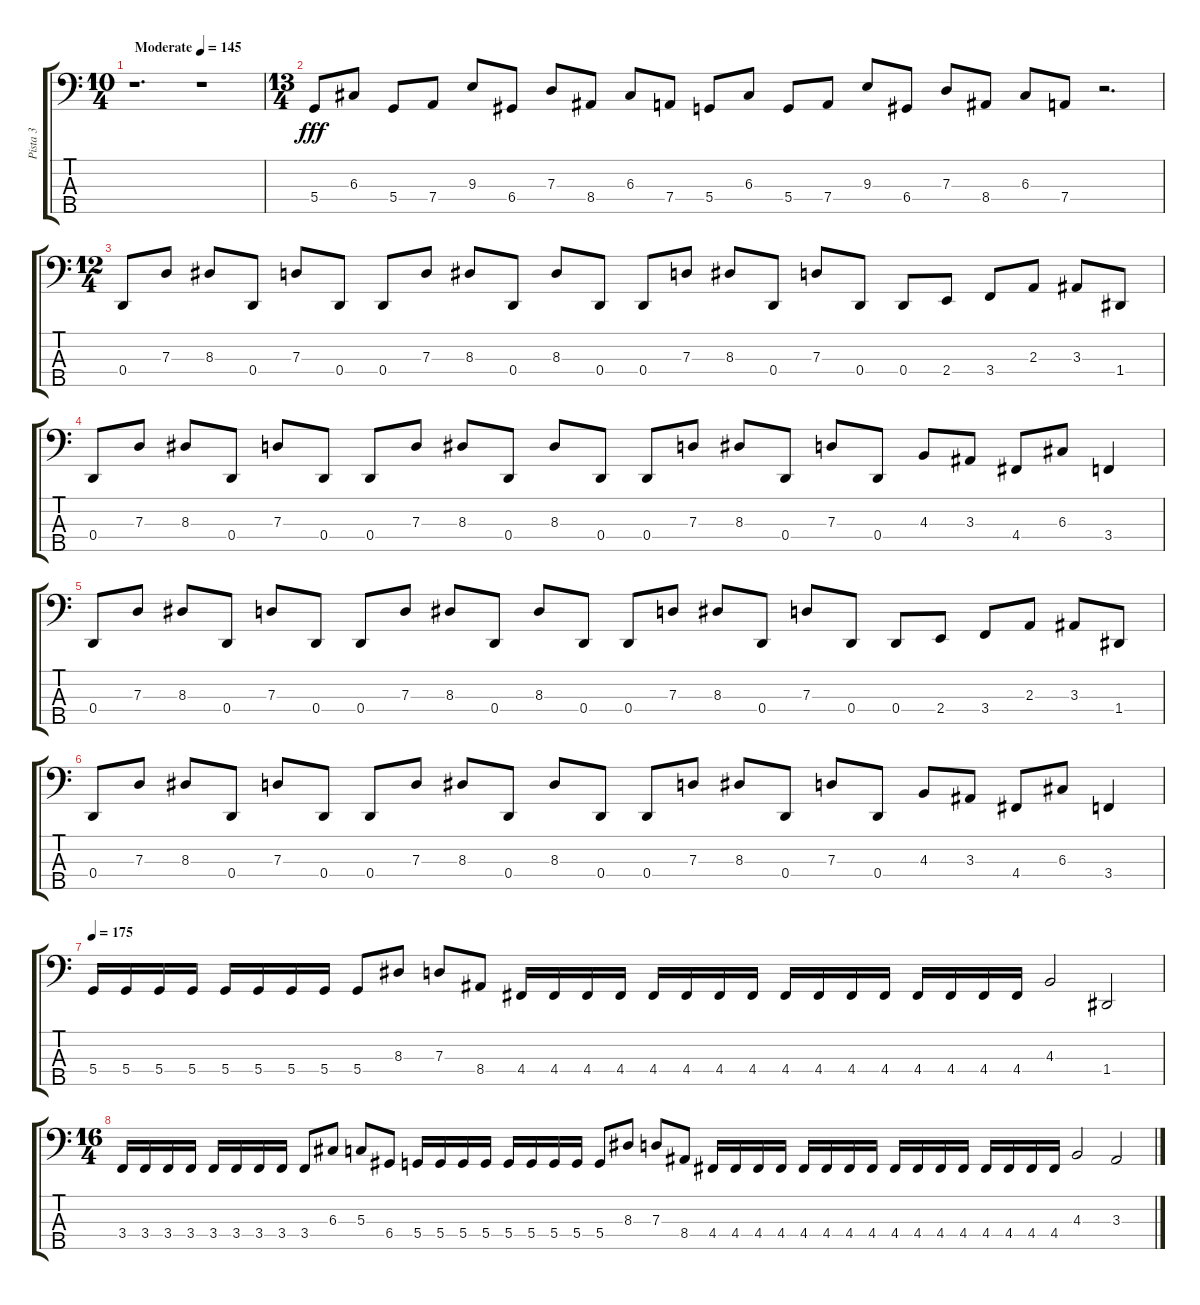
\track ("Pista 3" "Pista 3") {instrument electricbassfinger}
\staff {score tabs}
\tuning (F2 C2 G1 D1 A0) {hide}
\ts (10 4)
\tempo (145 "Moderate")
\clef f4
\ks c
r.1{d dy fff instrument electricbassfinger} r.1 |
\ts (13 4)
5.4.8 6.3.8 5.4.8 7.4.8 9.3.8 6.4.8 7.3.8 8.4.8 6.3.8 7.4.8 5.4.8 6.3.8 5.4.8 7.4.8 9.3.8 6.4.8 7.3.8 8.4.8 6.3.8 7.4.8 r.2{d} |
\ts (12 4)
0.4.8 7.3.8 8.3.8 0.4.8 7.3.8 0.4.8 0.4.8 7.3.8 8.3.8 0.4.8 8.3.8 0.4.8 0.4.8 7.3.8 8.3.8 0.4.8 7.3.8 0.4.8 0.4.8 2.4.8 3.4.8 2.3.8 3.3.8 1.4.8 |
0.4.8 7.3.8 8.3.8 0.4.8 7.3.8 0.4.8 0.4.8 7.3.8 8.3.8 0.4.8 8.3.8 0.4.8 0.4.8 7.3.8 8.3.8 0.4.8 7.3.8 0.4.8 4.3.8 3.3.8 4.4.8 6.3.8 3.4.4 |
0.4.8 7.3.8 8.3.8 0.4.8 7.3.8 0.4.8 0.4.8 7.3.8 8.3.8 0.4.8 8.3.8 0.4.8 0.4.8 7.3.8 8.3.8 0.4.8 7.3.8 0.4.8 0.4.8 2.4.8 3.4.8 2.3.8 3.3.8 1.4.8 |
0.4.8 7.3.8 8.3.8 0.4.8 7.3.8 0.4.8 0.4.8 7.3.8 8.3.8 0.4.8 8.3.8 0.4.8 0.4.8 7.3.8 8.3.8 0.4.8 7.3.8 0.4.8 4.3.8 3.3.8 4.4.8 6.3.8 3.4.4 |
\tempo 175
5.4.16 5.4.16 5.4.16 5.4.16 5.4.16 5.4.16 5.4.16 5.4.16 5.4.8 8.3.8 7.3.8 8.4.8 4.4.16 4.4.16 4.4.16 4.4.16 4.4.16 4.4.16 4.4.16 4.4.16 4.4.16 4.4.16 4.4.16 4.4.16 4.4.16 4.4.16 4.4.16 4.4.16 4.3.2 1.4.2 |
\ts (16 4)
3.4.16 3.4.16 3.4.16 3.4.16 3.4.16 3.4.16 3.4.16 3.4.16 3.4.8 6.3.8 5.3.8 6.4.8 5.4.16 5.4.16 5.4.16 5.4.16 5.4.16 5.4.16 5.4.16 5.4.16 5.4.8 8.3.8 7.3.8 8.4.8 4.4.16 4.4.16 4.4.16 4.4.16 4.4.16 4.4.16 4.4.16 4.4.16 4.4.16 4.4.16 4.4.16 4.4.16 4.4.16 4.4.16 4.4.16 4.4.16 4.3.2 3.3.2
